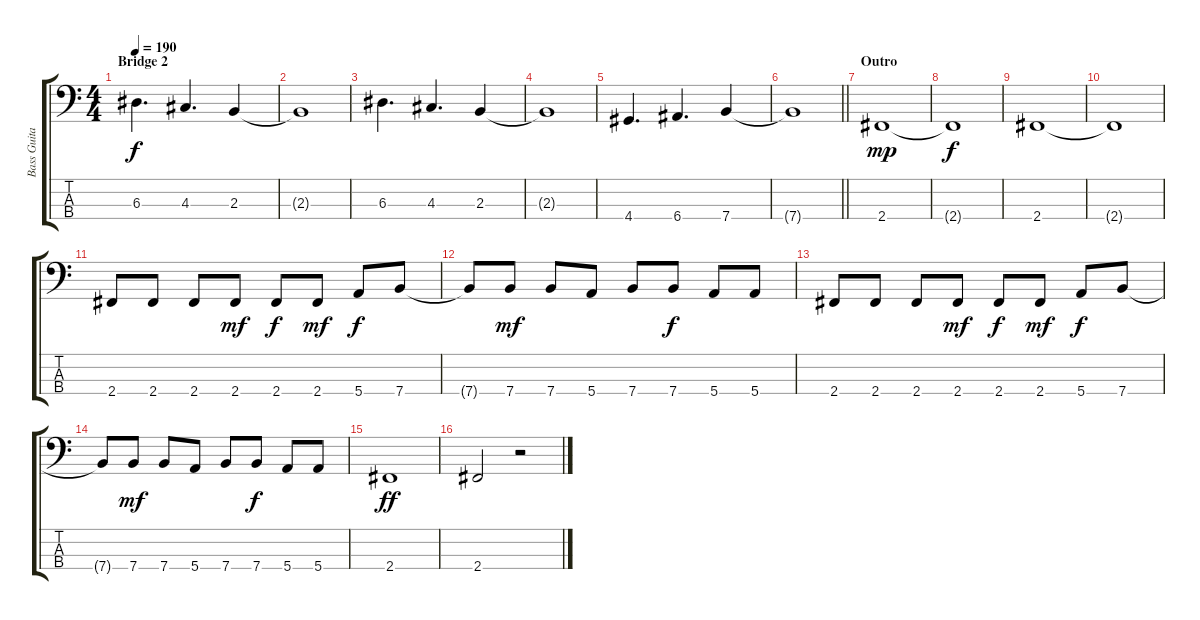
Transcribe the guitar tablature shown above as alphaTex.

\track ("Bass Guitar" "Bass Guita") {instrument electricbasspick}
\staff {score tabs}
\tuning (G2 D2 A1 E1) {hide}
\ts (4 4)
\section ("" "Bridge 2")
\tempo 190
\clef f4
\ks c
6.3.4{d dy f} 4.3.4{d} 2.3.4 |
2.3{t}.1 |
6.3.4{d} 4.3.4{d} 2.3.4 |
2.3{t}.1 |
4.4.4{d} 6.4.4{d} 7.4.4 |
\barLineRight lightlight
7.4{t}.1 |
\section ("" "Outro")
2.4.1{dy mp} |
2.4{t}.1{dy f} |
2.4.1 |
2.4{t}.1 |
2.4.8 2.4.8 2.4.8 2.4.8{dy mf} 2.4.8{dy f} 2.4.8{dy mf} 5.4.8{dy f} 7.4.8 |
7.4{t}.8 7.4.8{dy mf} 7.4.8 5.4.8 7.4.8 7.4.8{dy f} 5.4.8 5.4.8 |
2.4.8 2.4.8 2.4.8 2.4.8{dy mf} 2.4.8{dy f} 2.4.8{dy mf} 5.4.8{dy f} 7.4.8 |
7.4{t}.8 7.4.8{dy mf} 7.4.8 5.4.8 7.4.8 7.4.8{dy f} 5.4.8 5.4.8 |
2.4.1{dy ff} |
2.4.2 r.2
